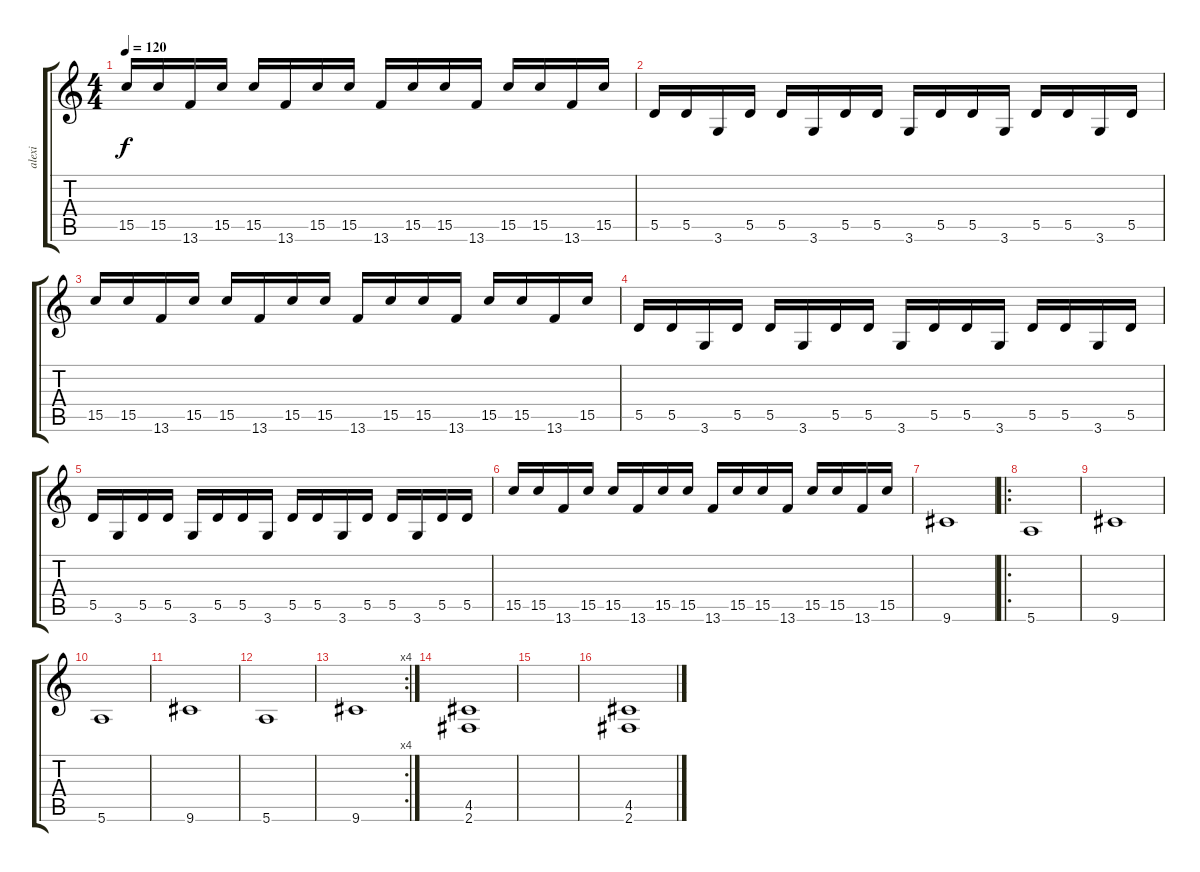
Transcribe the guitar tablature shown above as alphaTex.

\track ("alexi" "alexi") {instrument distortionguitar}
\staff {score tabs}
\tuning (E4 B3 G3 D3 A2 E2) {hide}
\ts (4 4)
\tempo 120
\clef g2
\ks c
15.5.16{dy f} 15.5.16 13.6.16 15.5.16 15.5.16 13.6.16 15.5.16 15.5.16 13.6.16 15.5.16 15.5.16 13.6.16 15.5.16 15.5.16 13.6.16 15.5.16 |
5.5.16 5.5.16 3.6.16 5.5.16 5.5.16 3.6.16 5.5.16 5.5.16 3.6.16 5.5.16 5.5.16 3.6.16 5.5.16 5.5.16 3.6.16 5.5.16 |
15.5.16 15.5.16 13.6.16 15.5.16 15.5.16 13.6.16 15.5.16 15.5.16 13.6.16 15.5.16 15.5.16 13.6.16 15.5.16 15.5.16 13.6.16 15.5.16 |
5.5.16 5.5.16 3.6.16 5.5.16 5.5.16 3.6.16 5.5.16 5.5.16 3.6.16 5.5.16 5.5.16 3.6.16 5.5.16 5.5.16 3.6.16 5.5.16 |
5.5.16 3.6.16 5.5.16 5.5.16 3.6.16 5.5.16 5.5.16 3.6.16 5.5.16 5.5.16 3.6.16 5.5.16 5.5.16 3.6.16 5.5.16 5.5.16 |
15.5.16 15.5.16 13.6.16 15.5.16 15.5.16 13.6.16 15.5.16 15.5.16 13.6.16 15.5.16 15.5.16 13.6.16 15.5.16 15.5.16 13.6.16 15.5.16 |
9.6.1{volume 9} |
\ro
5.6.1{volume 9} |
9.6.1{volume 9} |
5.6.1{volume 9} |
9.6.1{volume 9} |
5.6.1{volume 9} |
\rc 4
9.6.1{volume 9} |
(4.5 2.6).1{volume 6} |
|
(4.5 2.6).1{volume 7}
